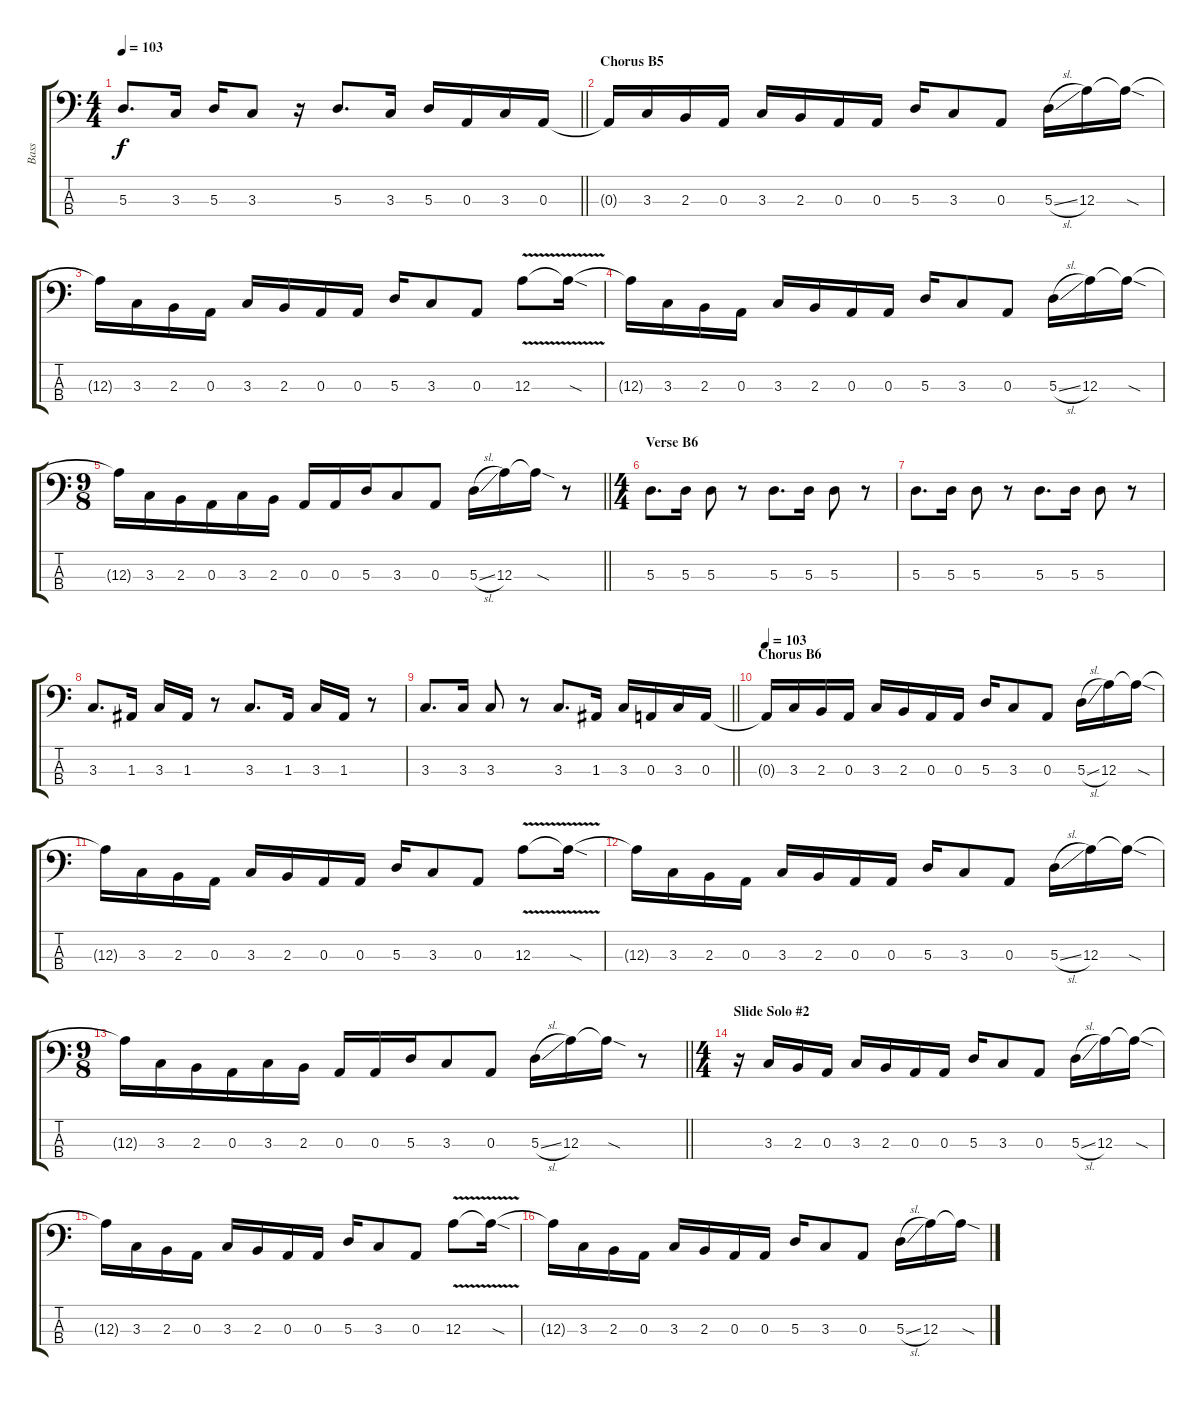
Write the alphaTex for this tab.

\track ("Bass" "Bass") {instrument electricbassfinger}
\staff {score tabs}
\tuning (G2 D2 A1 E1) {hide}
\ts (4 4)
\tempo 103
\clef f4
\barLineRight lightlight
\ks c
5.3.8{d dy f} 3.3.16 5.3.16 3.3.8 r.16 5.3.8{d} 3.3.16 5.3.16 0.3.16 3.3.16 0.3.16 |
\section ("" "Chorus B5")
0.3{t}.16 3.3.16 2.3.16 0.3.16 3.3.16 2.3.16 0.3.16 0.3.16 5.3.16 3.3.8 0.3.8 5.3{sl}.16 12.3.16 12.3{sod t}.16 |
12.3{t}.16 3.3.16 2.3.16 0.3.16 3.3.16 2.3.16 0.3.16 0.3.16 5.3.16 3.3.8 0.3.8 12.3{v}.8 12.3{sod t}.16 |
12.3{t}.16 3.3.16 2.3.16 0.3.16 3.3.16 2.3.16 0.3.16 0.3.16 5.3.16 3.3.8 0.3.8 5.3{sl}.16 12.3.16 12.3{sod t}.16 |
\ts (9 8)
\barLineRight lightlight
12.3{t}.16 3.3.16 2.3.16 0.3.16 3.3.16 2.3.16 0.3.16 0.3.16 5.3.16 3.3.8 0.3.8 5.3{sl}.16 12.3.16 12.3{sod t}.16 r.8 |
\ts (4 4)
\section ("" "Verse B6")
5.3.8{d} 5.3.16 5.3.8 r.8 5.3.8{d} 5.3.16 5.3.8 r.8 |
5.3.8{d} 5.3.16 5.3.8 r.8 5.3.8{d} 5.3.16 5.3.8 r.8 |
3.3.8{d} 1.3.16 3.3.16 1.3.16 r.8 3.3.8{d} 1.3.16 3.3.16 1.3.16 r.8 |
\barLineRight lightlight
3.3.8{d} 3.3.16 3.3.8 r.8 3.3.8{d} 1.3.16 3.3.16 0.3.16 3.3.16 0.3.16 |
\section ("" "Chorus B6")
\tempo 103
0.3{t}.16 3.3.16 2.3.16 0.3.16 3.3.16 2.3.16 0.3.16 0.3.16 5.3.16 3.3.8 0.3.8 5.3{sl}.16 12.3.16 12.3{sod t}.16 |
12.3{t}.16 3.3.16 2.3.16 0.3.16 3.3.16 2.3.16 0.3.16 0.3.16 5.3.16 3.3.8 0.3.8 12.3{v}.8 12.3{sod t}.16 |
12.3{t}.16 3.3.16 2.3.16 0.3.16 3.3.16 2.3.16 0.3.16 0.3.16 5.3.16 3.3.8 0.3.8 5.3{sl}.16 12.3.16 12.3{sod t}.16 |
\ts (9 8)
\barLineRight lightlight
12.3{t}.16 3.3.16 2.3.16 0.3.16 3.3.16 2.3.16 0.3.16 0.3.16 5.3.16 3.3.8 0.3.8 5.3{sl}.16 12.3.16 12.3{sod t}.16 r.8 |
\ts (4 4)
\section ("" "Slide Solo #2")
r.16 3.3.16 2.3.16 0.3.16 3.3.16 2.3.16 0.3.16 0.3.16 5.3.16 3.3.8 0.3.8 5.3{sl}.16 12.3.16 12.3{sod t}.16 |
12.3{t}.16 3.3.16 2.3.16 0.3.16 3.3.16 2.3.16 0.3.16 0.3.16 5.3.16 3.3.8 0.3.8 12.3{v}.8 12.3{sod t}.16 |
12.3{t}.16 3.3.16 2.3.16 0.3.16 3.3.16 2.3.16 0.3.16 0.3.16 5.3.16 3.3.8 0.3.8 5.3{sl}.16 12.3.16 12.3{sod t}.16
